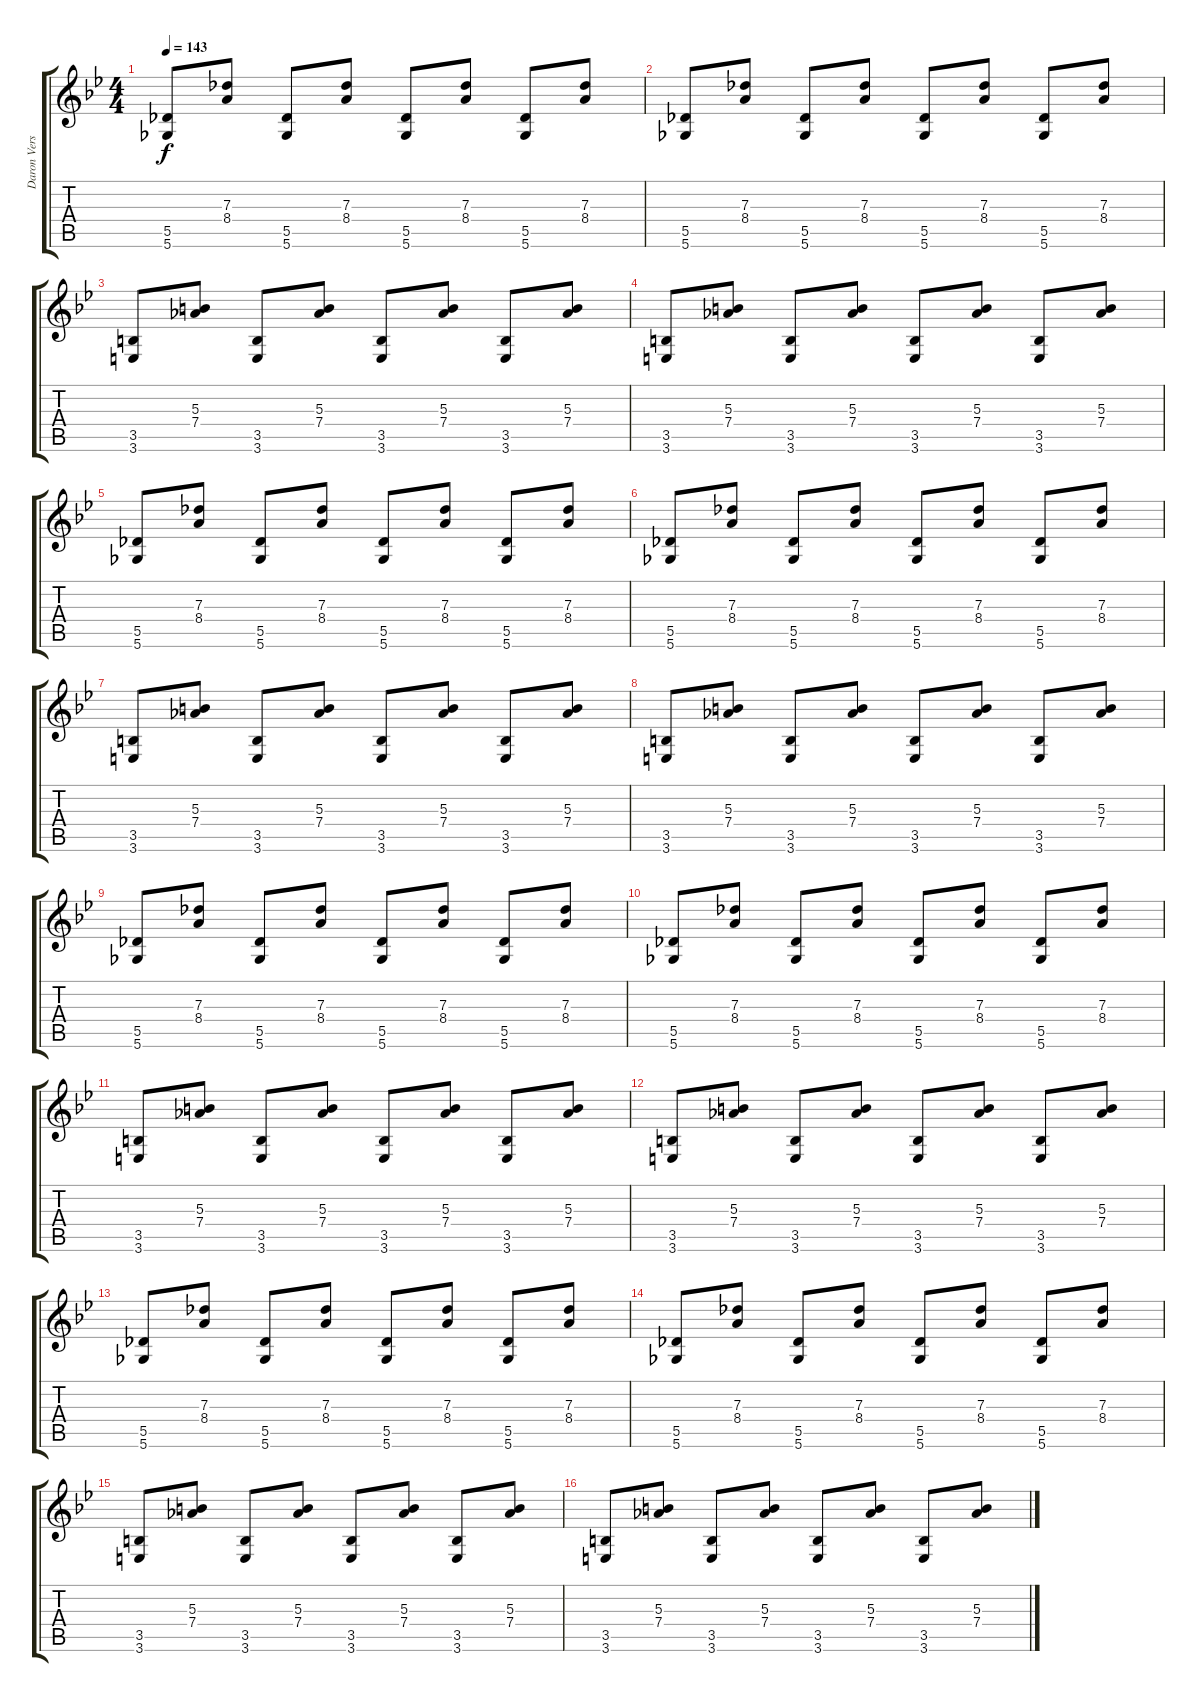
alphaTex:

\track ("Daron Verse " "Daron Vers") {instrument electricguitarjazz}
\staff {score tabs}
\tuning (Eb4 Bb3 Gb3 Db3 Ab2 Db2) {hide}
\ts (4 4)
\tempo 143
\clef g2
\ks bb
(5.5 5.6).8{dy f} (7.3 8.4).8 (5.5 5.6).8 (7.3 8.4).8 (5.5 5.6).8 (7.3 8.4).8 (5.5 5.6).8 (7.3 8.4).8 |
(5.5 5.6).8 (7.3 8.4).8 (5.5 5.6).8 (7.3 8.4).8 (5.5 5.6).8 (7.3 8.4).8 (5.5 5.6).8 (7.3 8.4).8 |
(3.5 3.6).8 (5.3 7.4).8 (3.5 3.6).8 (5.3 7.4).8 (3.5 3.6).8 (5.3 7.4).8 (3.5 3.6).8 (5.3 7.4).8 |
(3.5 3.6).8 (5.3 7.4).8 (3.5 3.6).8 (5.3 7.4).8 (3.5 3.6).8 (5.3 7.4).8 (3.5 3.6).8 (5.3 7.4).8 |
(5.5 5.6).8 (7.3 8.4).8 (5.5 5.6).8 (7.3 8.4).8 (5.5 5.6).8 (7.3 8.4).8 (5.5 5.6).8 (7.3 8.4).8 |
(5.5 5.6).8 (7.3 8.4).8 (5.5 5.6).8 (7.3 8.4).8 (5.5 5.6).8 (7.3 8.4).8 (5.5 5.6).8 (7.3 8.4).8 |
(3.5 3.6).8 (5.3 7.4).8 (3.5 3.6).8 (5.3 7.4).8 (3.5 3.6).8 (5.3 7.4).8 (3.5 3.6).8 (5.3 7.4).8 |
(3.5 3.6).8 (5.3 7.4).8 (3.5 3.6).8 (5.3 7.4).8 (3.5 3.6).8 (5.3 7.4).8 (3.5 3.6).8 (5.3 7.4).8 |
(5.5 5.6).8 (7.3 8.4).8 (5.5 5.6).8 (7.3 8.4).8 (5.5 5.6).8 (7.3 8.4).8 (5.5 5.6).8 (7.3 8.4).8 |
(5.5 5.6).8 (7.3 8.4).8 (5.5 5.6).8 (7.3 8.4).8 (5.5 5.6).8 (7.3 8.4).8 (5.5 5.6).8 (7.3 8.4).8 |
(3.5 3.6).8 (5.3 7.4).8 (3.5 3.6).8 (5.3 7.4).8 (3.5 3.6).8 (5.3 7.4).8 (3.5 3.6).8 (5.3 7.4).8 |
(3.5 3.6).8 (5.3 7.4).8 (3.5 3.6).8 (5.3 7.4).8 (3.5 3.6).8 (5.3 7.4).8 (3.5 3.6).8 (5.3 7.4).8 |
(5.5 5.6).8 (7.3 8.4).8 (5.5 5.6).8 (7.3 8.4).8 (5.5 5.6).8 (7.3 8.4).8 (5.5 5.6).8 (7.3 8.4).8 |
(5.5 5.6).8 (7.3 8.4).8 (5.5 5.6).8 (7.3 8.4).8 (5.5 5.6).8 (7.3 8.4).8 (5.5 5.6).8 (7.3 8.4).8 |
(3.5 3.6).8 (5.3 7.4).8 (3.5 3.6).8 (5.3 7.4).8 (3.5 3.6).8 (5.3 7.4).8 (3.5 3.6).8 (5.3 7.4).8 |
(3.5 3.6).8 (5.3 7.4).8 (3.5 3.6).8 (5.3 7.4).8 (3.5 3.6).8 (5.3 7.4).8 (3.5 3.6).8 (5.3 7.4).8
